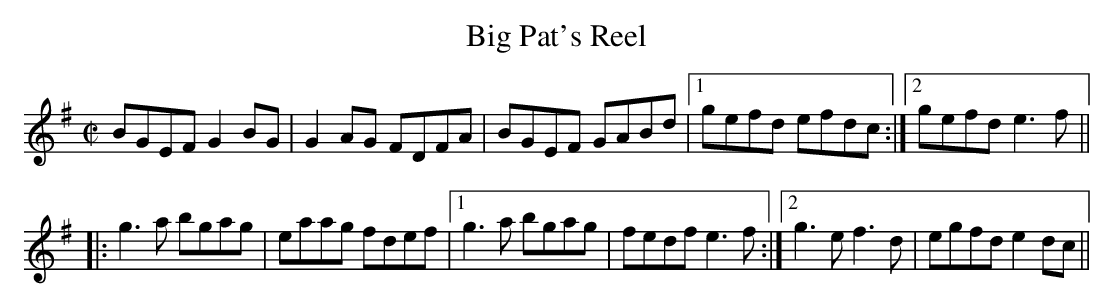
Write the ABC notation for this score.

X:1
T:Big Pat's Reel
M:C|
K:Em
BGEF G2BG|G2AG FDFA|BGEF GABd|1 gefd efdc:|2 gefd e3f||
|:g3a bgag|eaag fdef|1 g3a bgag|fedf e3f:|2 g3e f3d|egfd e2dc||
